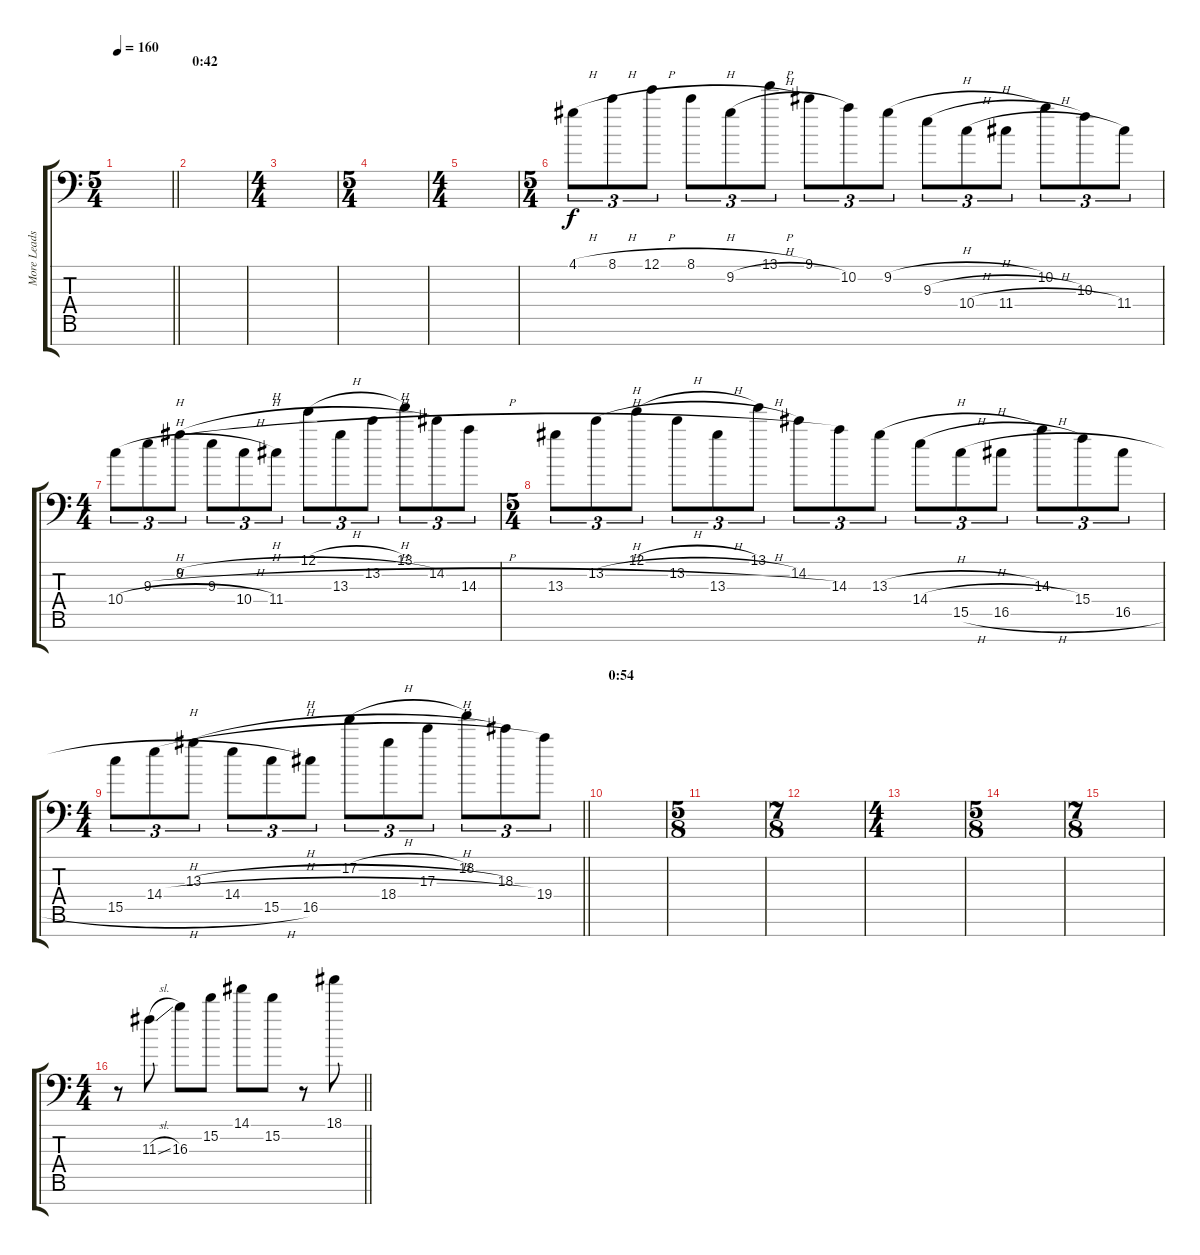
\track ("More Leads And Rhythms R Harmonizing" "More Leads") {instrument distortionguitar}
\staff {score tabs}
\tuning (E4 B3 G3 D3 A2 E2 A1) {hide}
\ts (5 4)
\tempo 160
\clef f4
\barLineRight lightlight
\ks c
|
\section ("" "0:42")
|
\ts (4 4)
|
\ts (5 4)
|
\ts (4 4)
|
\ts (5 4)
4.1{h}.8{tu (3 2)} 8.1{h}.8{tu (3 2)} 12.1{h}.8{tu (3 2)} 8.1{h}.8{tu (3 2)} 9.2{h}.8{tu (3 2)} 13.1{h}.8{tu (3 2)} 9.1.8{tu (3 2)} 10.2.8{tu (3 2)} 9.2{h}.8{tu (3 2)} 9.3{h}.8{tu (3 2)} 10.4{h}.8{tu (3 2)} 11.4{h}.8{tu (3 2)} 10.2.8{tu (3 2)} 10.3.8{tu (3 2)} 11.4.8{tu (3 2)} |
\ts (4 4)
10.4{h}.8{tu (3 2)} 9.3{h}.8{tu (3 2)} 9.2{h}.8{tu (3 2)} 9.3{h}.8{tu (3 2)} 10.4{h}.8{tu (3 2)} 11.4.8{tu (3 2)} 12.1{h}.8{tu (3 2)} 13.3{h}.8{tu (3 2)} 13.2{h}.8{tu (3 2)} 13.1.8{tu (3 2)} 14.2.8{tu (3 2)} 14.3{h}.8{tu (3 2)} |
\ts (5 4)
13.3{h}.8{tu (3 2)} 13.2{h}.8{tu (3 2)} 12.1{h}.8{tu (3 2)} 13.2{h}.8{tu (3 2)} 13.3{h}.8{tu (3 2)} 13.1.8{tu (3 2)} 14.2.8{tu (3 2)} 14.3.8{tu (3 2)} 13.3{h}.8{tu (3 2)} 14.4{h}.8{tu (3 2)} 15.5{h}.8{tu (3 2)} 16.5{h}.8{tu (3 2)} 14.3.8{tu (3 2)} 15.4.8{tu (3 2)} 16.5{h}.8{tu (3 2)} |
\ts (4 4)
\barLineRight lightlight
15.5{h}.8{tu (3 2)} 14.4{h}.8{tu (3 2)} 13.3{h}.8{tu (3 2)} 14.4{h}.8{tu (3 2)} 15.5{h}.8{tu (3 2)} 16.5.8{tu (3 2)} 17.2{h}.8{tu (3 2)} 18.4{h}.8{tu (3 2)} 17.3{h}.8{tu (3 2)} 18.2.8{tu (3 2)} 18.3.8{tu (3 2)} 19.4.8{tu (3 2)} |
\section ("" "0:54")
|
\ts (5 8)
|
\ts (7 8)
|
\ts (4 4)
|
\ts (5 8)
|
\ts (7 8)
|
\ts (4 4)
\barLineRight lightlight
r.8 11.3{sl}.8 16.3.8 15.2.8 14.1.8 15.2.8 r.8 18.1{sl}.8
